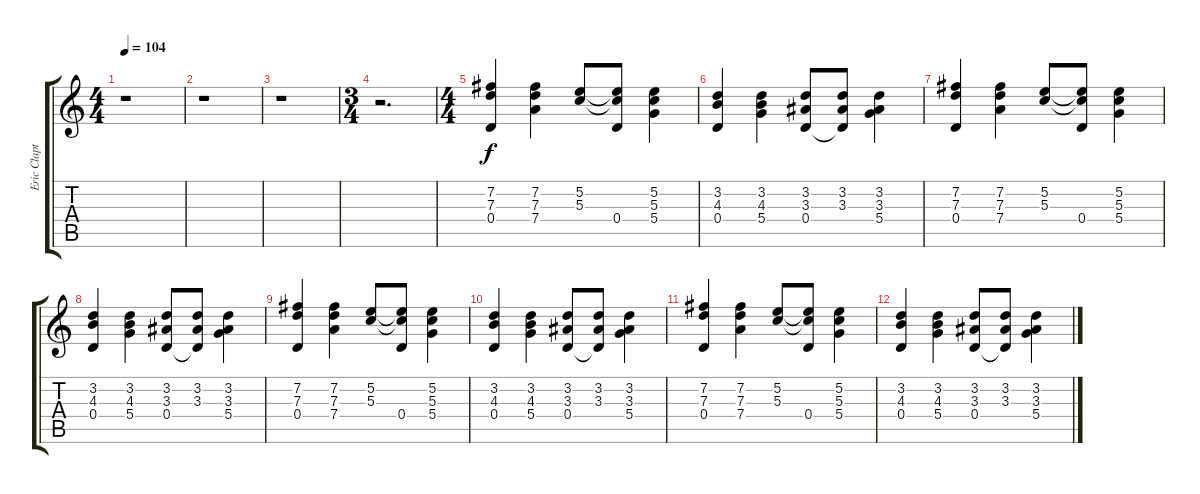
\track ("Eric Clapton(Rhythm)" "Eric Clapt") {instrument distortionguitar}
\staff {score tabs}
\tuning (E4 B3 G3 D3 A2 E2) {hide}
\ts (4 4)
\tempo 104
\clef g2
\ks c
r.1{dy f} |
r.1 |
r.1 |
\ts (3 4)
r.2{d} |
\ts (4 4)
(7.2 7.3 0.4).4 (7.2 7.3 7.4).4 (5.2 5.3).8 (5.2{t} 5.3{t} 0.4).8 (5.2 5.3 5.4).4 |
(3.2 4.3 0.4).4 (3.2 4.3 5.4).4 (3.2 3.3 0.4).8 (3.2 3.3 0.4{t}).8 (3.2 3.3 5.4).4 |
(7.2 7.3 0.4).4 (7.2 7.3 7.4).4 (5.2 5.3).8 (5.2{t} 5.3{t} 0.4).8 (5.2 5.3 5.4).4 |
(3.2 4.3 0.4).4 (3.2 4.3 5.4).4 (3.2 3.3 0.4).8 (3.2 3.3 0.4{t}).8 (3.2 3.3 5.4).4 |
(7.2 7.3 0.4).4 (7.2 7.3 7.4).4 (5.2 5.3).8 (5.2{t} 5.3{t} 0.4).8 (5.2 5.3 5.4).4 |
(3.2 4.3 0.4).4 (3.2 4.3 5.4).4 (3.2 3.3 0.4).8 (3.2 3.3 0.4{t}).8 (3.2 3.3 5.4).4 |
(7.2 7.3 0.4).4 (7.2 7.3 7.4).4 (5.2 5.3).8 (5.2{t} 5.3{t} 0.4).8 (5.2 5.3 5.4).4 |
(3.2 4.3 0.4).4 (3.2 4.3 5.4).4 (3.2 3.3 0.4).8 (3.2 3.3 0.4{t}).8 (3.2 3.3 5.4).4
